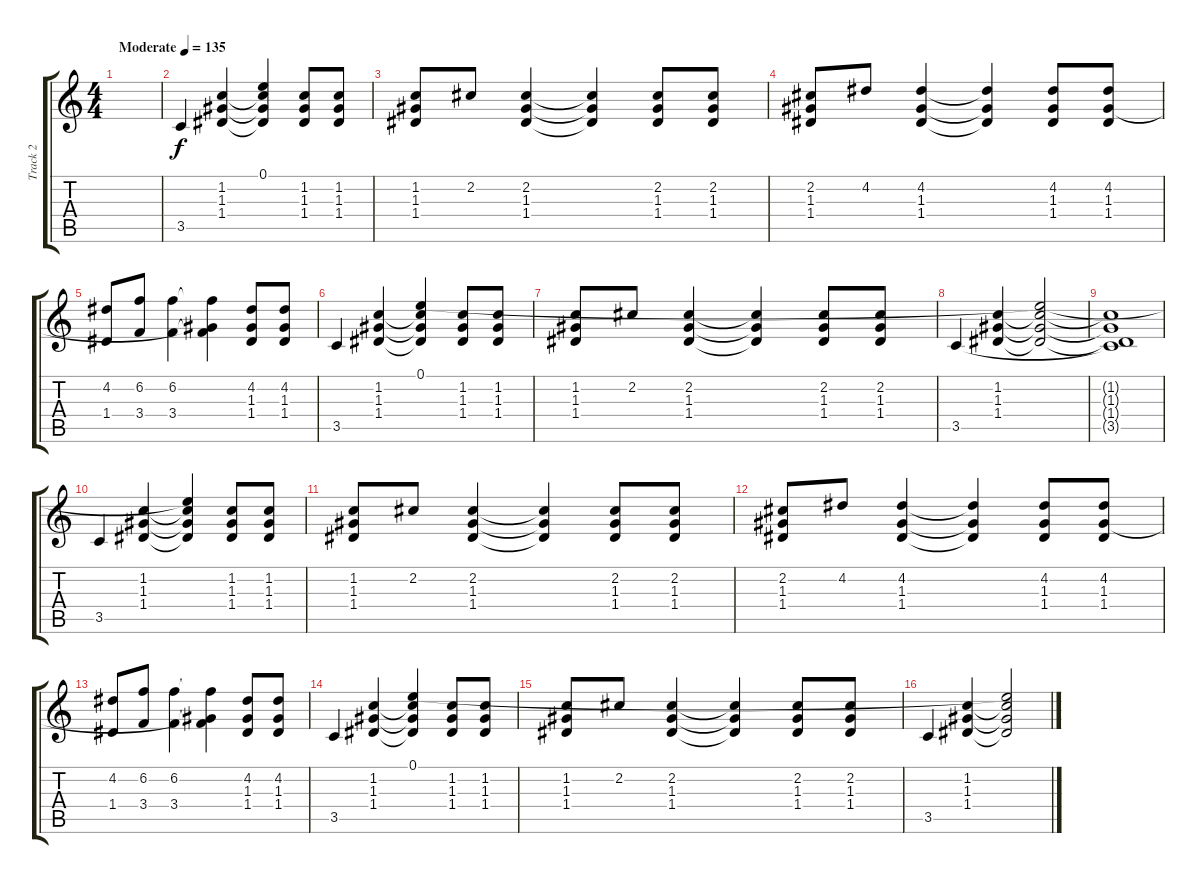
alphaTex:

\track ("Track 2" "Track 2") {instrument acousticguitarsteel}
\staff {score tabs}
\tuning (E4 B3 G3 D3 A2 E2) {hide}
\ts (4 4)
\tempo (135 "Moderate")
\clef g2
\ks c
|
3.5.4 (1.2 1.3 1.4).4 (0.1 1.2{t} 1.3{t} 1.4{t}).4 (1.2 1.3 1.4).8 (1.2 1.3 1.4).8 |
(1.2 1.3 1.4).8 2.2.8 (2.2 1.3 1.4).4 (2.2{t} 1.3{t} 1.4{t}).4 (2.2 1.3 1.4).8 (2.2 1.3 1.4).8 |
(2.2 1.3 1.4).8 4.2.8 (4.2 1.3 1.4).4 (4.2{t} 1.3{t} 1.4{t}).4 (4.2 1.3 1.4).8 (4.2 1.3 1.4).8 |
(4.2 1.4).8 (6.2 3.4).8 (6.2 3.4).4 (6.2{t} 1.3{t} 3.4{t}).4 (4.2 1.3 1.4).8 (4.2 1.3 1.4).8 |
3.5.4 (1.2 1.3 1.4).4 (0.1 1.2{t} 1.3{t} 1.4{t}).4 (1.2 1.3 1.4).8 (1.2 1.3 1.4).8 |
(1.2 1.3 1.4).8 2.2.8 (2.2 1.3 1.4).4 (2.2{t} 1.3{t} 1.4{t}).4 (2.2 1.3 1.4).8 (2.2 1.3 1.4).8 |
3.5.4 (1.2 1.3 1.4).4 (0.1{t} 1.2{t} 1.3{t} 1.4{t}).2 |
(1.2{t} 1.3{t} 1.4{t} 3.5{t}).1 |
3.5.4 (1.2 1.3 1.4).4 (0.1{t} 1.2{t} 1.3{t} 1.4{t}).4 (1.2 1.3 1.4).8 (1.2 1.3 1.4).8 |
(1.2 1.3 1.4).8 2.2.8 (2.2 1.3 1.4).4 (2.2{t} 1.3{t} 1.4{t}).4 (2.2 1.3 1.4).8 (2.2 1.3 1.4).8 |
(2.2 1.3 1.4).8 4.2.8 (4.2 1.3 1.4).4 (4.2{t} 1.3{t} 1.4{t}).4 (4.2 1.3 1.4).8 (4.2 1.3 1.4).8 |
(4.2 1.4).8 (6.2 3.4).8 (6.2 3.4).4 (6.2{t} 1.3{t} 3.4{t}).4 (4.2 1.3 1.4).8 (4.2 1.3 1.4).8 |
3.5.4 (1.2 1.3 1.4).4 (0.1 1.2{t} 1.3{t} 1.4{t}).4 (1.2 1.3 1.4).8 (1.2 1.3 1.4).8 |
(1.2 1.3 1.4).8 2.2.8 (2.2 1.3 1.4).4 (2.2{t} 1.3{t} 1.4{t}).4 (2.2 1.3 1.4).8 (2.2 1.3 1.4).8 |
3.5.4 (1.2 1.3 1.4).4 (0.1{t} 1.2{t} 1.3{t} 1.4{t}).2
